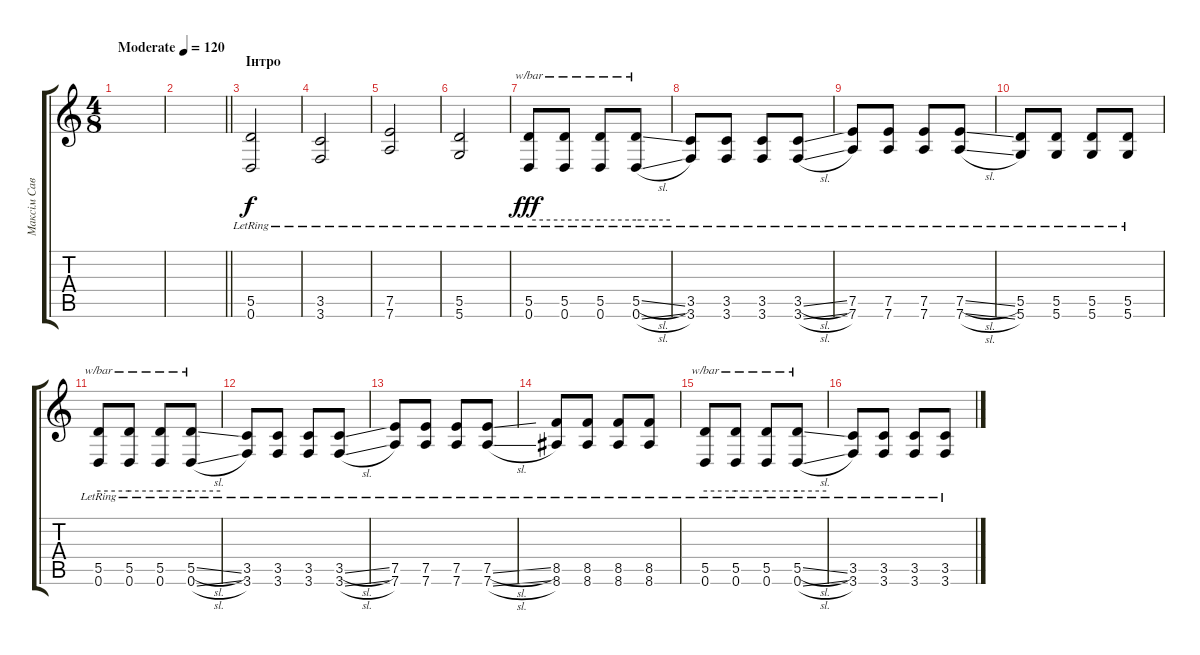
\track ("Максім Савчук - Guitar 1" "Максім Сав") {instrument electricguitarclean}
\staff {score tabs}
\tuning (E4 B3 G3 D3 A2 D2) {hide}
\ts (4 8)
\tempo (120 "Moderate")
\clef g2
\ks c
|
\barLineRight lightlight
|
\section ("" "Інтро")
(5.5{be (hold 0 0 60 0) lr} 0.6{lr}).2 |
(3.5{lr} 3.6{lr}).2 |
(7.5{lr} 7.6{lr}).2 |
(5.5{lr} 5.6{lr}).2 |
(5.5{lr} 0.6{lr}).8{tbe (hold default 0 0 60 0) dy fff} (5.5{lr} 0.6{lr}).8{tbe (hold default 0 0 60 0)} (5.5{lr} 0.6{lr}).8{tbe (hold default 0 0 60 0)} (5.5{sl lr} 0.6{sl lr}).8{tbe (hold default 0 0 60 0)} |
(3.5{lr} 3.6{lr}).8 (3.5{lr} 3.6{lr}).8 (3.5{lr} 3.6{lr}).8 (3.5{sl lr} 3.6{sl lr}).8 |
(7.5{lr} 7.6{lr}).8 (7.5{lr} 7.6{lr}).8 (7.5{lr} 7.6{lr}).8 (7.5{sl lr} 7.6{sl lr}).8 |
(5.5{lr} 5.6{lr}).8 (5.5{lr} 5.6{lr}).8 (5.5{lr} 5.6{lr}).8 (5.5{lr} 5.6{lr}).8 |
(5.5{lr} 0.6{lr}).8{tbe (hold default 0 0 60 0)} (5.5{lr} 0.6{lr}).8{tbe (hold default 0 0 60 0)} (5.5{lr} 0.6{lr}).8{tbe (hold default 0 0 60 0)} (5.5{sl lr} 0.6{sl lr}).8{tbe (hold default 0 0 60 0)} |
(3.5{lr} 3.6{lr}).8 (3.5{lr} 3.6{lr}).8 (3.5{lr} 3.6{lr}).8 (3.5{sl lr} 3.6{sl lr}).8 |
(7.5{lr} 7.6{lr}).8 (7.5{lr} 7.6{lr}).8 (7.5{lr} 7.6{lr}).8 (7.5{sl lr} 7.6{sl lr}).8 |
(8.5{lr} 8.6{lr}).8 (8.5{lr} 8.6{lr}).8 (8.5{lr} 8.6{lr}).8 (8.5{lr} 8.6{lr}).8 |
(5.5{lr} 0.6{lr}).8{tbe (hold default 0 0 60 0)} (5.5{lr} 0.6{lr}).8{tbe (hold default 0 0 60 0)} (5.5{lr} 0.6{lr}).8{tbe (hold default 0 0 60 0)} (5.5{sl lr} 0.6{sl lr}).8{tbe (hold default 0 0 60 0)} |
(3.5{lr} 3.6{lr}).8 (3.5{lr} 3.6{lr}).8 (3.5{lr} 3.6{lr}).8 (3.5{sl lr} 3.6{sl lr}).8
